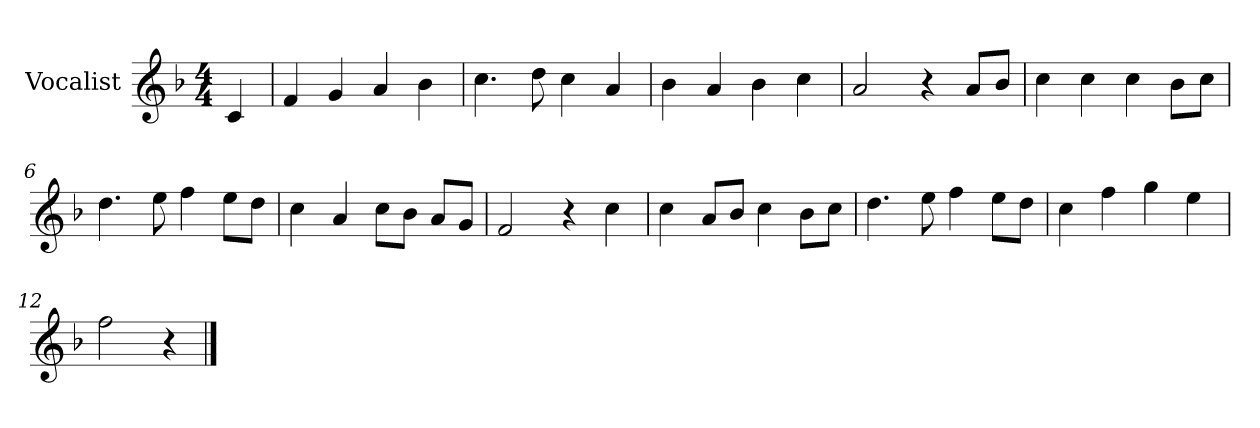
**kern
*part1
*staff1
*I"Vocalist
*k[b-]
*F:
*M4/4
=
4c
=1
4f
4g
4a
4b-
=2
4.cc
8dd
4cc
4a
=3
4b-
4a
4b-
4cc
=4
2a
4r
8aL
8b-J
=5
4cc
4cc
4cc
8b-L
8ccJ
=6
4.dd
8ee
4ff
8eeL
8ddJ
=7
4cc
4a
8ccL
8b-J
8aL
8gJ
=8
2f
4r
4cc
=9
4cc
8aL
8b-J
4cc
8b-L
8ccJ
=10
4.dd
8ee
4ff
8eeL
8ddJ
=11
4cc
4ff
4gg
4ee
=12
2ff
4r
==
*-
